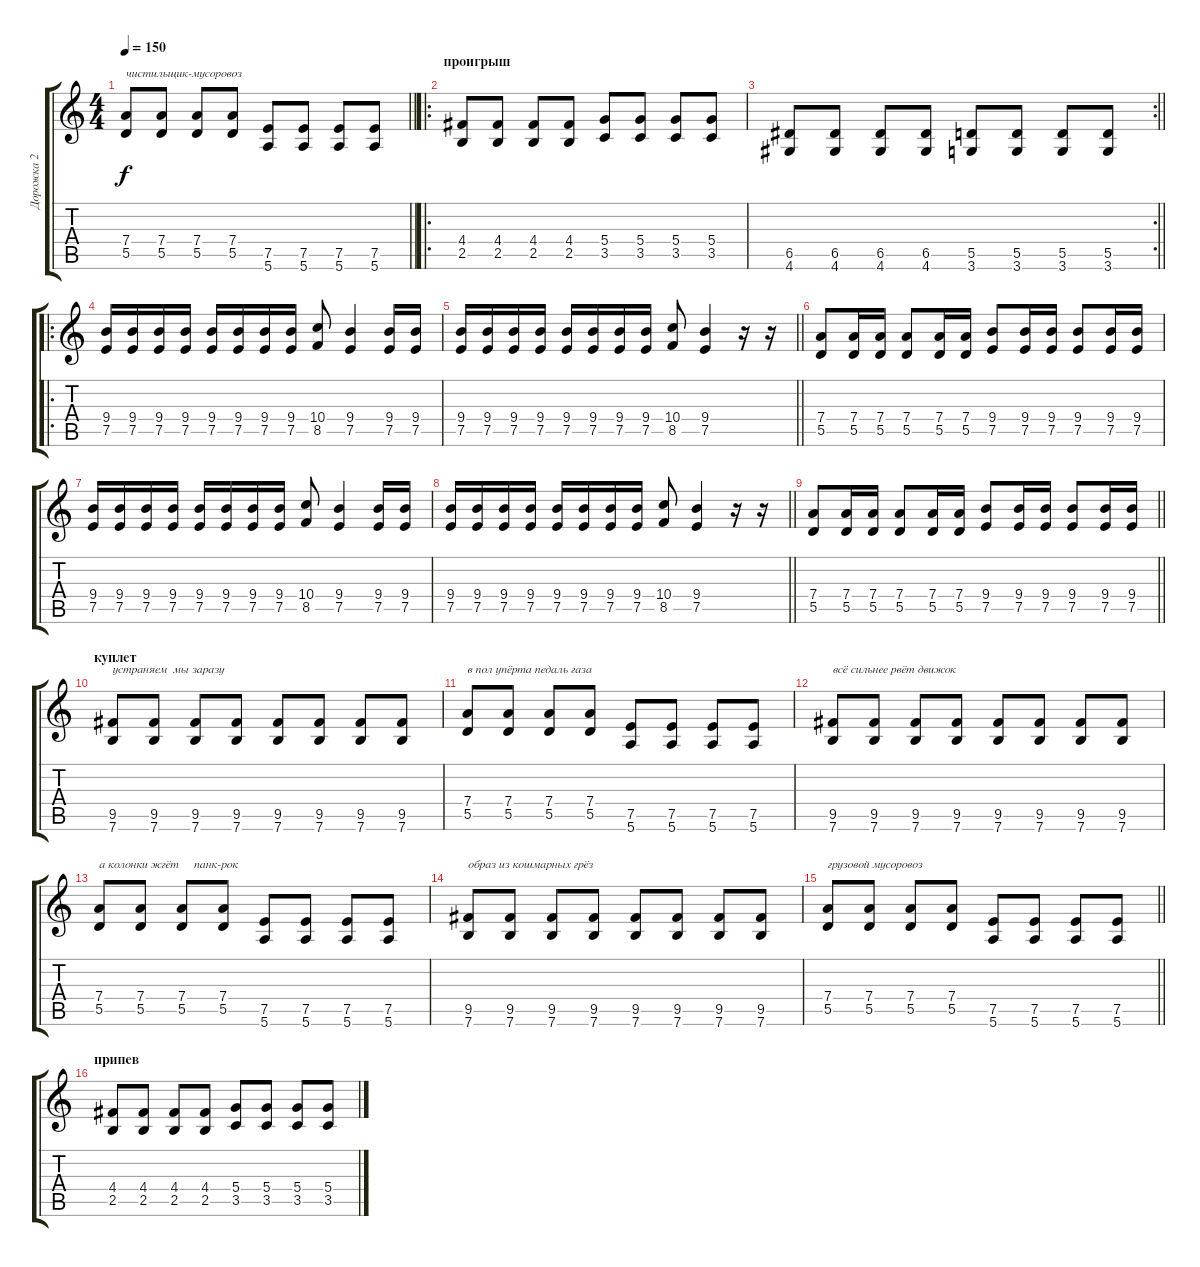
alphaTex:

\track ("Дорожка 2" "Дорожка 2") {instrument distortionguitar}
\staff {score tabs}
\tuning (E4 B3 G3 D3 A2 E2) {hide}
\ts (4 4)
\tempo 150
\clef g2
\barLineRight lightlight
\ks c
(7.4 5.5).8{txt "чистильщик-мусоровоз" dy f} (7.4 5.5).8 (7.4 5.5).8 (7.4 5.5).8 (7.5 5.6).8 (7.5 5.6).8 (7.5 5.6).8 (7.5 5.6).8 |
\ro
\section ("" "проигрыш")
(4.4 2.5).8 (4.4 2.5).8 (4.4 2.5).8 (4.4 2.5).8 (5.4 3.5).8 (5.4 3.5).8 (5.4 3.5).8 (5.4 3.5).8 |
\rc 2
\barLineRight lightlight
(6.5 4.6).8 (6.5 4.6).8 (6.5 4.6).8 (6.5 4.6).8 (5.5 3.6).8 (5.5 3.6).8 (5.5 3.6).8 (5.5 3.6).8 |
\ro
(9.4 7.5).16 (9.4 7.5).16 (9.4 7.5).16 (9.4 7.5).16 (9.4 7.5).16 (9.4 7.5).16 (9.4 7.5).16 (9.4 7.5).16 (10.4 8.5).8 (9.4 7.5).4 (9.4 7.5).16 (9.4 7.5).16 |
\barLineRight lightlight
(9.4 7.5).16 (9.4 7.5).16 (9.4 7.5).16 (9.4 7.5).16 (9.4 7.5).16 (9.4 7.5).16 (9.4 7.5).16 (9.4 7.5).16 (10.4 8.5).8 (9.4 7.5).4 r.16 r.16 |
(7.4 5.5).8 (7.4 5.5).16 (7.4 5.5).16 (7.4 5.5).8 (7.4 5.5).16 (7.4 5.5).16 (9.4 7.5).8 (9.4 7.5).16 (9.4 7.5).16 (9.4 7.5).8 (9.4 7.5).16 (9.4 7.5).16 |
(9.4 7.5).16 (9.4 7.5).16 (9.4 7.5).16 (9.4 7.5).16 (9.4 7.5).16 (9.4 7.5).16 (9.4 7.5).16 (9.4 7.5).16 (10.4 8.5).8 (9.4 7.5).4 (9.4 7.5).16 (9.4 7.5).16 |
\barLineRight lightlight
(9.4 7.5).16 (9.4 7.5).16 (9.4 7.5).16 (9.4 7.5).16 (9.4 7.5).16 (9.4 7.5).16 (9.4 7.5).16 (9.4 7.5).16 (10.4 8.5).8 (9.4 7.5).4 r.16 r.16 |
\barLineRight lightlight
(7.4 5.5).8 (7.4 5.5).16 (7.4 5.5).16 (7.4 5.5).8 (7.4 5.5).16 (7.4 5.5).16 (9.4 7.5).8 (9.4 7.5).16 (9.4 7.5).16 (9.4 7.5).8 (9.4 7.5).16 (9.4 7.5).16 |
\section ("" "куплет")
(9.5 7.6).8{txt "устраняем  мы заразу"} (9.5 7.6).8 (9.5 7.6).8 (9.5 7.6).8 (9.5 7.6).8 (9.5 7.6).8 (9.5 7.6).8 (9.5 7.6).8 |
(7.4 5.5).8{txt "в пол упёрта педаль газа"} (7.4 5.5).8 (7.4 5.5).8 (7.4 5.5).8 (7.5 5.6).8 (7.5 5.6).8 (7.5 5.6).8 (7.5 5.6).8 |
(9.5 7.6).8{txt "всё сильнее рвёт движок "} (9.5 7.6).8 (9.5 7.6).8 (9.5 7.6).8 (9.5 7.6).8 (9.5 7.6).8 (9.5 7.6).8 (9.5 7.6).8 |
(7.4 5.5).8{txt "а колонки жгёт     панк-рок"} (7.4 5.5).8 (7.4 5.5).8 (7.4 5.5).8 (7.5 5.6).8 (7.5 5.6).8 (7.5 5.6).8 (7.5 5.6).8 |
(9.5 7.6).8{txt "образ из кошмарных грёз"} (9.5 7.6).8 (9.5 7.6).8 (9.5 7.6).8 (9.5 7.6).8 (9.5 7.6).8 (9.5 7.6).8 (9.5 7.6).8 |
\barLineRight lightlight
(7.4 5.5).8{txt "грузовой мусоровоз"} (7.4 5.5).8 (7.4 5.5).8 (7.4 5.5).8 (7.5 5.6).8 (7.5 5.6).8 (7.5 5.6).8 (7.5 5.6).8 |
\section ("" "припев")
(4.4 2.5).8 (4.4 2.5).8 (4.4 2.5).8 (4.4 2.5).8 (5.4 3.5).8 (5.4 3.5).8 (5.4 3.5).8 (5.4 3.5).8
